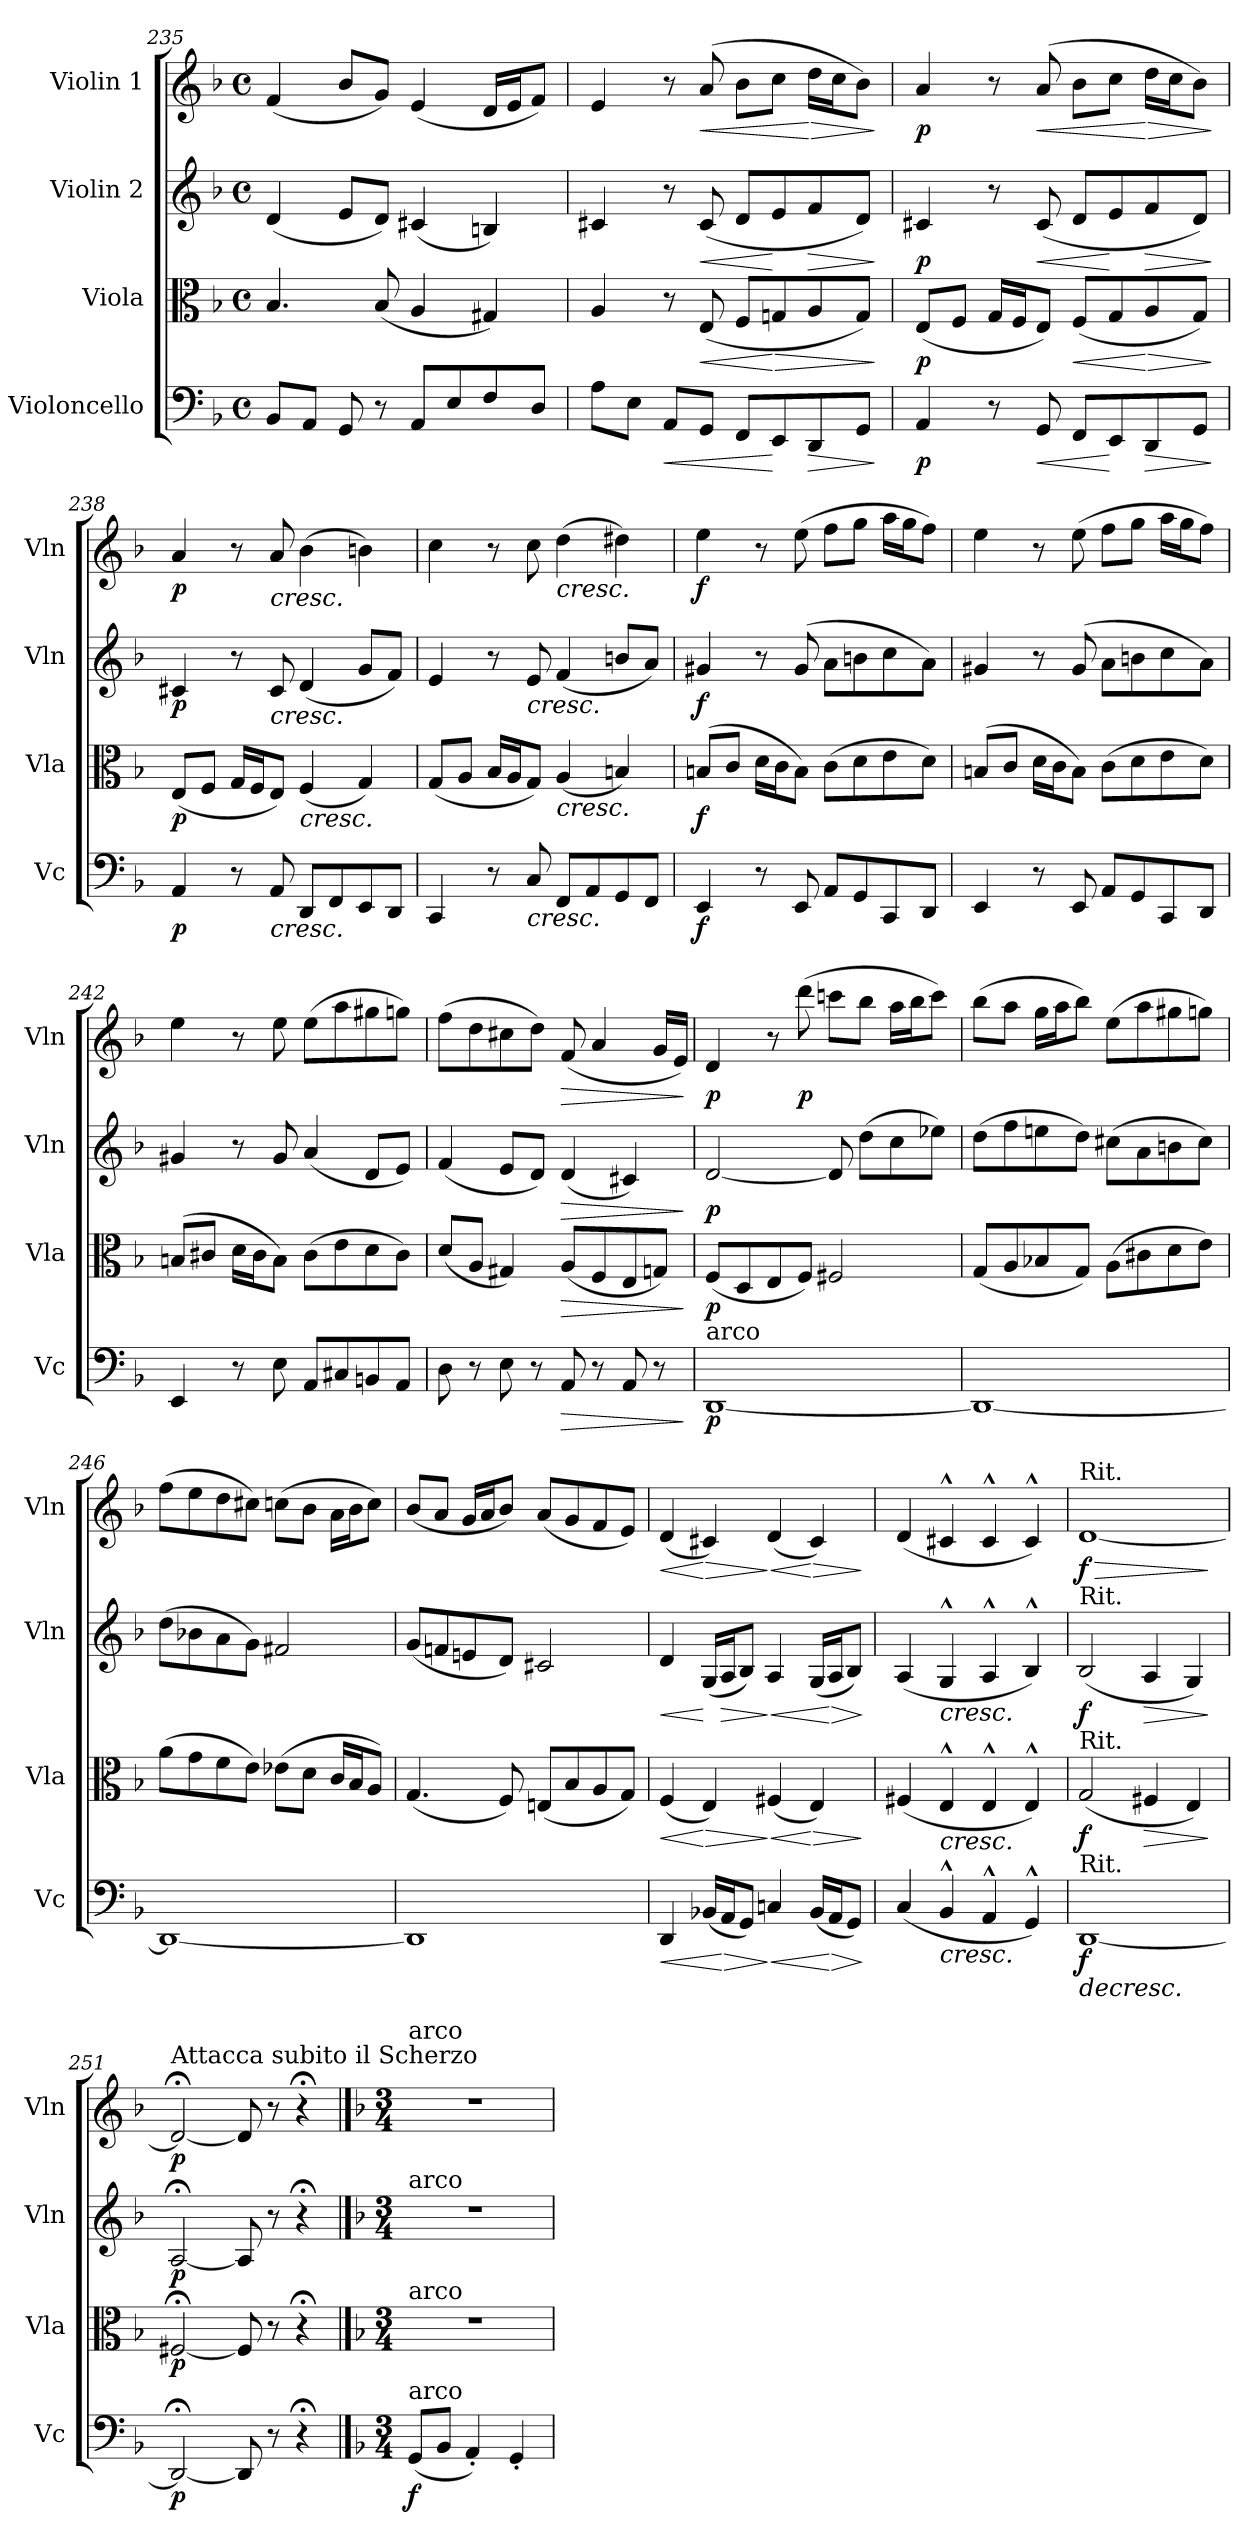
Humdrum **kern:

**kern	**dynam	**kern	**dynam	**kern	**dynam	**kern	**dynam
*part4	*part4	*part3	*part3	*part2	*part2	*part1	*part1
*staff4	*staff4	*staff3	*staff3	*staff2	*staff2	*staff1	*staff1
*I"Violoncello	*	*I"Viola	*	*I"Violin 2	*	*I"Violin 1	*
*I'Vc	*	*I'Vla	*	*I'Vln	*	*I'Vln	*
*clefF4	*	*clefC3	*	*clefG2	*	*clefG2	*
*k[b-]	*	*k[b-]	*	*k[b-]	*	*k[b-]	*
*M4/4	*	*M4/4	*	*M4/4	*	*M4/4	*
*met(c)	*	*met(c)	*	*met(c)	*	*met(c)	*
=235	=235	=235	=235	=235	=235	=235	=235
8BB-/L	.	4.B-/	.	(<4d/	.	(<4f/	.
8AA/J	.	.	.	.	.	.	.
8GG/	.	.	.	8e/L	.	8b-/L	.
8r	.	(<8B-/	.	8d/J)	.	8g/J)	.
8AA/L	.	4A/	.	(<4c#X/	.	(<4e/	.
8E/	.	.	.	.	.	.	.
8F/	.	4G#X/)	.	4Bn/)	.	16d/LL	.
.	.	.	.	.	.	16e/J	.
8D/J	.	.	.	.	.	8f/J)	.
=236	=236	=236	=236	=236	=236	=236	=236
8A\L	.	4A/	.	4c#X/	.	4e/	.
8E\J	.	.	.	.	.	.	.
!	!LO:HP:b	!	!	!	!	!	!
8AA/L	<	8r	.	8r	.	8r	.
!	!	!	!LO:HP:b	!	!LO:HP:b	!	!LO:HP:b
8GG/J	.	(<8E/	<	(<8c#/	<	(>8a/	<
8FF/L	.	8F/L	.	8d/L	.	8b-\L	.
!	!	!	!LO:HP:n=1:b	!	!	!	!
8EE/	[	8Gn/	[ >	8e/	[	8cc\J	.
!	!LO:HP:b	!	!	!	!LO:HP:b	!	!LO:HP:n=1:b
8DD/	>	8A/	.	8f/	>	16dd\LL	[ >
.	.	.	.	.	.	16cc\J	.
8GG/J	.	8G/J)	.	8d/J)	.	8b-\J)	.
.	]	.	]	.	]	.	]
=237	=237	=237	=237	=237	=237	=237	=237
!	!LO:DY:b	!	!LO:DY:b	!	!LO:DY:b	!	!LO:DY:b
4AA/	p	(<8E/L	p	4c#X/	p	4a/	p
.	.	8F/J	.	.	.	.	.
8r	.	16G/LL	.	8r	.	8r	.
.	.	16F/J	.	.	.	.	.
!	!LO:HP:b	!	!	!	!LO:HP:b	!	!LO:HP:b
8GG/	<	8E/J)	.	(<8c#/	<	(>8a/	<
!	!	!	!LO:HP:b	!	!	!	!
8FF/L	.	(<8F/L	<	8d/L	.	8b-\L	.
8EE/	[	8G/	.	8e/	[	8cc\J	.
!	!LO:HP:b	!	!LO:HP:n=1:b	!	!LO:HP:b	!	!LO:HP:n=1:b
8DD/	>	8A/	[ >	8f/	>	16dd\LL	[ >
.	.	.	.	.	.	16cc\J	.
8GG/J	.	8G/J)	.	8d/J)	.	8b-\J)	.
.	]	.	]	.	]	.	]
=238	=238	=238	=238	=238	=238	=238	=238
!	!LO:DY:b	!	!LO:DY:b	!	!LO:DY:b	!	!LO:DY:b
4AA/	p	(<8E/L	p	4c#X/	p	4a/	p
.	.	8F/J	.	.	.	.	.
8r	.	16G/LL	.	8r	.	8r	.
.	.	16F/J	.	.	.	.	.
!	!	!	!	!	!	!LO:TX:b:i:t=cresc.	!
!	!	!	!	!LO:TX:b:i:t=cresc.	!	!	!
!LO:TX:b:i:t=cresc.	!	!	!	!	!	!	!
8AA/	.	8E/J)	.	8c#/	.	8a/	.
!	!	!LO:TX:b:i:t=cresc.	!	!	!	!	!
8DD/L	.	(<4F/	.	(<4d/	.	(>4b-\	.
8FF/	.	.	.	.	.	.	.
8EE/	.	4G/)	.	8g/L	.	4bn\)	.
8DD/J	.	.	.	8f/J)	.	.	.
=239	=239	=239	=239	=239	=239	=239	=239
4CC/	.	(<8G/L	.	4e/	.	4cc\	.
.	.	8A/J	.	.	.	.	.
8r	.	16B-/LL	.	8r	.	8r	.
.	.	16A/J	.	.	.	.	.
!	!	!	!	!LO:TX:b:i:t=cresc.	!	!	!
!LO:TX:b:i:t=cresc.	!	!	!	!	!	!	!
8C/	.	8G/J)	.	8e/	.	8cc\	.
!	!	!	!	!	!	!LO:TX:b:i:t=cresc.	!
!	!	!LO:TX:b:i:t=cresc.	!	!	!	!	!
8FF/L	.	(<4A/	.	(<4f/	.	(>4dd\	.
8AA/	.	.	.	.	.	.	.
8GG/	.	4Bn/)	.	8bn/L	.	4dd#X\)	.
8FF/J	.	.	.	8a/J)	.	.	.
!!LO:PB:g=z
=240	=240	=240	=240	=240	=240	=240	=240
!	!LO:DY:b	!	!LO:DY:b	!	!LO:DY:b	!	!LO:DY:b
4EE/	f	(>8Bn/L	f	4g#X/	f	4ee\	f
.	.	8c/J	.	.	.	.	.
8r	.	16d\LL	.	8r	.	8r	.
.	.	16c\J	.	.	.	.	.
8EE/	.	8B\J)	.	(>8g#/	.	(>8ee\	.
8AA/L	.	(>8c\L	.	8a\L	.	8ff\L	.
8GG/	.	8d\	.	8bn\	.	8gg\J	.
8CC/	.	8e\	.	8cc\	.	16aa\LL	.
.	.	.	.	.	.	16gg\J	.
8DD/J	.	8d\J)	.	8a\J)	.	8ff\J)	.
=241	=241	=241	=241	=241	=241	=241	=241
4EE/	.	(>8Bn/L	.	4g#X/	.	4ee\	.
.	.	8c/J	.	.	.	.	.
8r	.	16d\LL	.	8r	.	8r	.
.	.	16c\J	.	.	.	.	.
8EE/	.	8B\J)	.	(>8g#/	.	(>8ee\	.
8AA/L	.	(>8c\L	.	8a\L	.	8ff\L	.
8GG/	.	8d\	.	8bn\	.	8gg\J	.
8CC/	.	8e\	.	8cc\	.	16aa\LL	.
.	.	.	.	.	.	16gg\J	.
8DD/J	.	8d\J)	.	8a\J)	.	8ff\J)	.
=242	=242	=242	=242	=242	=242	=242	=242
4EE/	.	(>8Bn/L	.	4g#X/	.	4ee\	.
.	.	8c#X/J	.	.	.	.	.
8r	.	16d\LL	.	8r	.	8r	.
.	.	16c#\J	.	.	.	.	.
8E\	.	8B\J)	.	8g#/	.	8ee\	.
8AA/L	.	(>8c#\L	.	(<4a/	.	(>8ee\L	.
8C#X/	.	8e\	.	.	.	8aa\	.
8BBn/	.	8d\	.	8d/L	.	8gg#X\	.
8AA/J	.	8c#\J)	.	8e/J)	.	8ggn\J)	.
!!LO:LB:g=z
=243	=243	=243	=243	=243	=243	=243	=243
8D\	.	(<8d/L	.	(<4f/	.	(>8ff\L	.
8r	.	8A/J	.	.	.	8dd\	.
8E\	.	4G#X/)	.	8e/L	.	8cc#X\	.
8r	.	.	.	8d/J)	.	8dd\J)	.
!	!LO:HP:b	!	!LO:HP:b	!	!LO:HP:b	!	!LO:HP:b
8AA/	>	(<8A/L	>	(<4d/	>	(<8f/	>
8r	.	8F/	.	.	.	4a/	.
8AA/	.	8E/	.	4c#X/)	.	.	.
8r	.	8Gn/J)	.	.	.	16g/LL	.
.	.	.	.	.	.	16e/JJ)	.
.	]	.	]	.	]	.	]
=244	=244	=244	=244	=244	=244	=244	=244
!LO:TX:a:t=arco	!	!	!	!	!	!	!
!	!LO:DY:b	!	!LO:DY:b	!	!LO:DY:b	!	!LO:DY:b
[1DD	p	(<8F/L	p	[2d/	p	4d/	p
.	.	8D/	.	.	.	.	.
.	.	8E/	.	.	.	8r	.
!	!	!	!	!	!	!	!LO:DY:b
.	.	8F/J)	.	.	.	(>8ddd\	p
.	.	2F#X/	.	8d/]	.	8cccn\L	.
.	.	.	.	(>8dd\L	.	8bb-\J	.
.	.	.	.	8cc\	.	16aa\LL	.
.	.	.	.	.	.	16bb-\J	.
.	.	.	.	8ee-X\J)	.	8ccc\J)	.
=245	=245	=245	=245	=245	=245	=245	=245
1DD_	.	(<8G/L	.	(>8dd\L	.	(>8bb-\L	.
.	.	8A/	.	8ff\	.	8aa\J	.
.	.	8B-X/	.	8een\	.	16gg\LL	.
.	.	.	.	.	.	16aa\J	.
.	.	8G/J)	.	8dd\J)	.	8bb-\J)	.
.	.	(>8A\L	.	(>8cc#X\L	.	(>8ee\L	.
.	.	8c#X\	.	8a\	.	8aa\	.
.	.	8d\	.	8bn\	.	8gg#X\	.
.	.	8e\J)	.	8cc#\J)	.	8ggn\J)	.
=246	=246	=246	=246	=246	=246	=246	=246
1DD_	.	(>8a\L	.	(>8dd\L	.	(>8ff\L	.
.	.	8g\	.	8b-X\	.	8ee\	.
.	.	8f\	.	8a\	.	8dd\	.
.	.	8e\J)	.	8g\J)	.	8cc#X\J)	.
.	.	(>8e-X\L	.	2f#X/	.	(>8ccn\L	.
.	.	8d\J	.	.	.	8b-\J	.
.	.	16c/LL	.	.	.	16a\LL	.
.	.	16B-/J	.	.	.	16b-\J	.
.	.	8A/J)	.	.	.	8cc\J)	.
=247	=247	=247	=247	=247	=247	=247	=247
1DD]	.	(<4.G/	.	(<8g/L	.	(<8b-/L	.
.	.	.	.	8fn/	.	8a/J	.
.	.	.	.	8en/	.	16g/LL	.
.	.	.	.	.	.	16a/J	.
.	.	8F/)	.	8d/J)	.	8b-/J)	.
.	.	(<8En/L	.	2c#X/	.	(<8a/L	.
.	.	8B-/	.	.	.	8g/	.
.	.	8A/	.	.	.	8f/	.
.	.	8G/J)	.	.	.	8e/J)	.
!!LO:LB:g=z
=248	=248	=248	=248	=248	=248	=248	=248
!	!LO:HP:b	!	!LO:HP:b	!	!LO:HP:b	!	!LO:HP:b
4DD/	<	(<4F/	<	4d/	<	(<4d/	<
!	!	!	!LO:HP:n=1:b	!	!	!	!LO:HP:n=1:b
(<16BB-X/LL	.	4E/)	[ >	(<16G/LL	[	4c#X/)	[ >
!	!LO:HP:n=1:b	!	!	!	!LO:HP:b	!	!
16AA/J	[ >	.	.	16A/J	>	.	.
8GG/J)	.	.	.	8B-/J)	.	.	.
!	!LO:HP:n=1:b	!	!LO:HP:n=1:b	!	!LO:HP:n=1:b	!	!LO:HP:n=1:b
4Cn/	] <	(<4F#X/	] <	4A/	] <	(<4d/	] <
!	!	!	!LO:HP:n=1:b	!	!	!	!LO:HP:n=1:b
(<16BB-/LL	.	4E/)	[ >	(<16G/LL	.	4c#/)	[ >
!	!LO:HP:n=1:b	!	!	!	!LO:HP:n=1:b	!	!
16AA/J	[ >	.	.	16A/J	[ >	.	.
8GG/J)	.	.	.	8B-/J)	.	.	.
.	]	.	]	.	]	.	]
=249	=249	=249	=249	=249	=249	=249	=249
(<4C/	.	(<4F#X/	.	(<4A/	.	(<4d/	.
!	!	!	!	!LO:TX:b:i:t=cresc.	!	!	!
!	!	!LO:TX:b:i:t=cresc.	!	!	!	!	!
!LO:TX:b:i:t=cresc.	!	!	!	!	!	!	!
4BB-^^/	.	4E^^/	.	4G^^/	.	4c#X^^/	.
4AA^^/	.	4E^^/	.	4A^^/	.	4c#^^/	.
4GG^^/)	.	4E^^/)	.	4B-^^/)	.	4c#^^/)	.
=250	=250	=250	=250	=250	=250	=250	=250
!	!	!	!	!	!	!LO:TX:a:t=Rit.	!
!	!	!	!	!LO:TX:a:t=Rit.	!	!	!
!	!	!LO:TX:a:t=Rit.	!	!	!	!	!
!LO:TX:a:t=Rit.	!	!	!	!	!	!	!
!	!LO:HP:b	!	!	!	!	!	!LO:HP:b
!	!LO:DY:n=1:b	!	!LO:DY:b	!	!LO:DY:b	!	!LO:DY:n=1:b
[1DD	> f	(<2G/	f	(<2B-/	f	[1d	> f
!	!	!	!LO:HP:b	!	!LO:HP:b	!	!
.	.	4F#X/	>	4A/	>	.	.
.	.	4E/)	.	4G/)	.	.	.
.	.	.	]	.	]	.	]
=251	=251	=251	=251	=251	=251	=251	=251
!	!	!	!	!	!	!LO:TX:a:t=Attacca subito il Scherzo	!
!	!LO:DY:b	!	!LO:DY:b	!	!LO:DY:b	!	!LO:DY:b
2DD;</_	p	[2F#X;</	p	[2A;</	p	2d;</_	p
8DD/]	]	8F#/]	.	8A/]	.	8d/]	.
8r	.	8r	.	8r	.	8r	.
4r;<	.	4r;<	.	4r;<	.	4r;<	.
!!LO:PB:g=z
==252	==252	==252	==252	==252	==252	==252	==252
*k[b-]	*	*k[b-]	*	*k[b-]	*	*k[b-]	*
*M3/4	*	*M3/4	*	*M3/4	*	*M3/4	*
*	*	*	*	*	*	*MM258	*
!	!	!	!	!	!	!LO:TX:a:t=arco	!
!	!	!	!	!LO:TX:a:t=arco	!	!	!
!	!	!LO:TX:a:t=arco	!	!	!	!	!
!LO:TX:a:t=arco	!	!	!	!	!	!	!
!	!LO:DY:b	!	!	!	!	!	!
(<8GG/L	f	2.r	.	2.r	.	2.r	.
8BB-/J	.	.	.	.	.	.	.
4AA'/)	.	.	.	.	.	.	.
4GG'/	.	.	.	.	.	.	.
=	=	=	=	=	=	=	=
*-	*-	*-	*-	*-	*-	*-	*-
